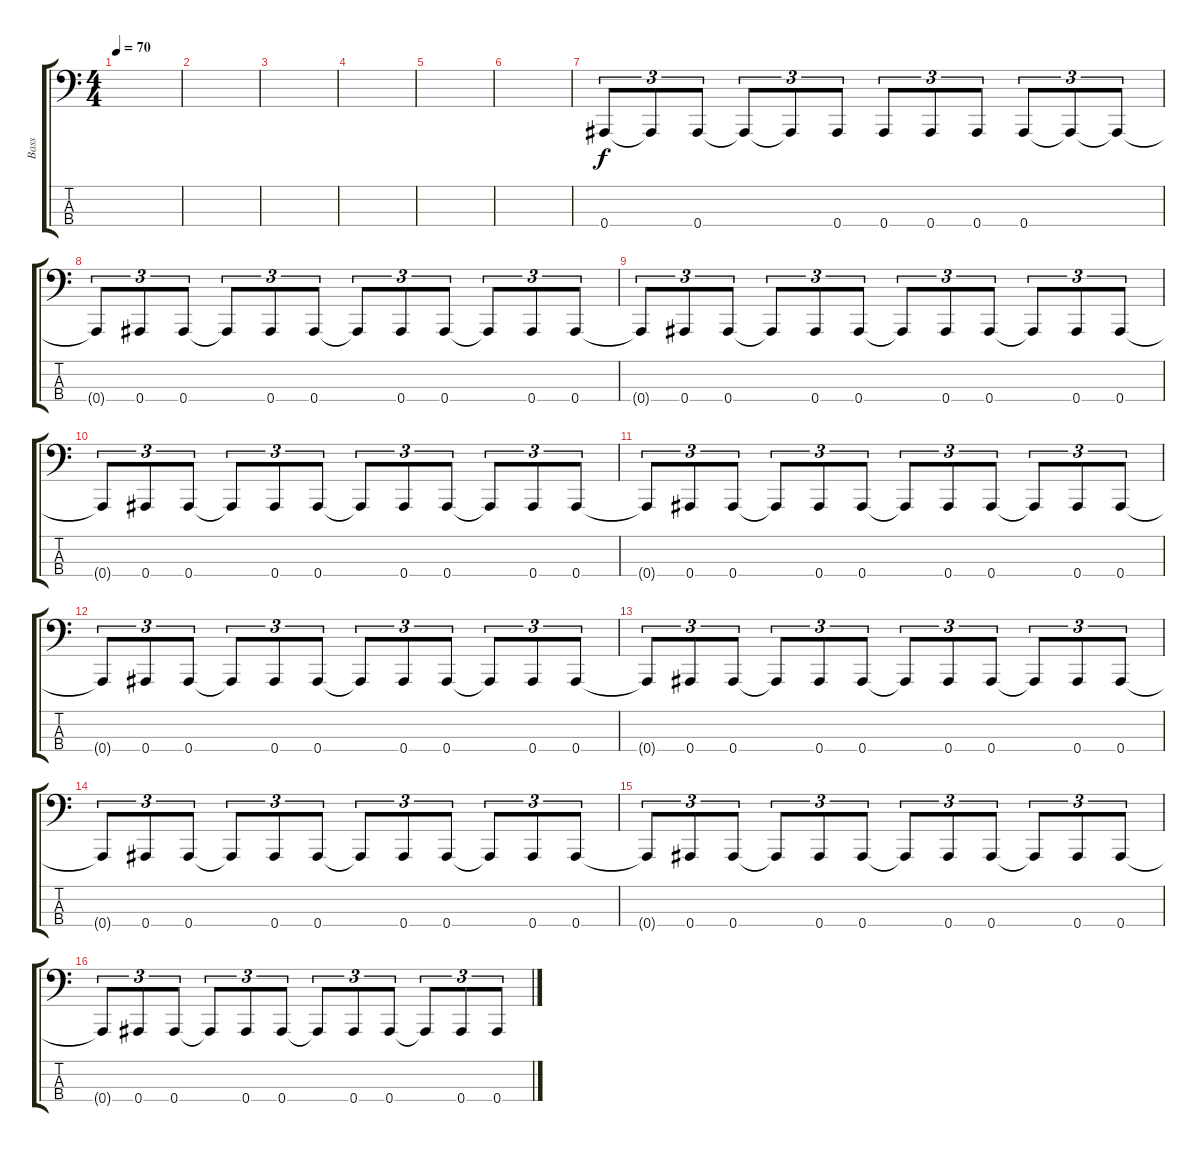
\track ("Bass" "Bass") {instrument electricbassfinger}
\staff {score tabs}
\tuning (Eb2 Bb1 F1 Bb0) {hide}
\ts (4 4)
\tempo 70
\clef f4
\ks c
|
|
|
|
|
|
0.4.8{tu (3 2)} 0.4{t}.8{tu (3 2)} 0.4.8{tu (3 2)} 0.4{t}.8{tu (3 2)} 0.4{t}.8{tu (3 2)} 0.4.8{tu (3 2)} 0.4.8{tu (3 2)} 0.4.8{tu (3 2)} 0.4.8{tu (3 2)} 0.4.8{tu (3 2)} 0.4{t}.8{tu (3 2)} 0.4{t}.8{tu (3 2)} |
0.4{t}.8{tu (3 2)} 0.4.8{tu (3 2)} 0.4.8{tu (3 2)} 0.4{t}.8{tu (3 2)} 0.4.8{tu (3 2)} 0.4.8{tu (3 2)} 0.4{t}.8{tu (3 2)} 0.4.8{tu (3 2)} 0.4.8{tu (3 2)} 0.4{t}.8{tu (3 2)} 0.4.8{tu (3 2)} 0.4.8{tu (3 2)} |
0.4{t}.8{tu (3 2)} 0.4.8{tu (3 2)} 0.4.8{tu (3 2)} 0.4{t}.8{tu (3 2)} 0.4.8{tu (3 2)} 0.4.8{tu (3 2)} 0.4{t}.8{tu (3 2)} 0.4.8{tu (3 2)} 0.4.8{tu (3 2)} 0.4{t}.8{tu (3 2)} 0.4.8{tu (3 2)} 0.4.8{tu (3 2)} |
0.4{t}.8{tu (3 2)} 0.4.8{tu (3 2)} 0.4.8{tu (3 2)} 0.4{t}.8{tu (3 2)} 0.4.8{tu (3 2)} 0.4.8{tu (3 2)} 0.4{t}.8{tu (3 2)} 0.4.8{tu (3 2)} 0.4.8{tu (3 2)} 0.4{t}.8{tu (3 2)} 0.4.8{tu (3 2)} 0.4.8{tu (3 2)} |
0.4{t}.8{tu (3 2)} 0.4.8{tu (3 2)} 0.4.8{tu (3 2)} 0.4{t}.8{tu (3 2)} 0.4.8{tu (3 2)} 0.4.8{tu (3 2)} 0.4{t}.8{tu (3 2)} 0.4.8{tu (3 2)} 0.4.8{tu (3 2)} 0.4{t}.8{tu (3 2)} 0.4.8{tu (3 2)} 0.4.8{tu (3 2)} |
0.4{t}.8{tu (3 2)} 0.4.8{tu (3 2)} 0.4.8{tu (3 2)} 0.4{t}.8{tu (3 2)} 0.4.8{tu (3 2)} 0.4.8{tu (3 2)} 0.4{t}.8{tu (3 2)} 0.4.8{tu (3 2)} 0.4.8{tu (3 2)} 0.4{t}.8{tu (3 2)} 0.4.8{tu (3 2)} 0.4.8{tu (3 2)} |
0.4{t}.8{tu (3 2)} 0.4.8{tu (3 2)} 0.4.8{tu (3 2)} 0.4{t}.8{tu (3 2)} 0.4.8{tu (3 2)} 0.4.8{tu (3 2)} 0.4{t}.8{tu (3 2)} 0.4.8{tu (3 2)} 0.4.8{tu (3 2)} 0.4{t}.8{tu (3 2)} 0.4.8{tu (3 2)} 0.4.8{tu (3 2)} |
0.4{t}.8{tu (3 2)} 0.4.8{tu (3 2)} 0.4.8{tu (3 2)} 0.4{t}.8{tu (3 2)} 0.4.8{tu (3 2)} 0.4.8{tu (3 2)} 0.4{t}.8{tu (3 2)} 0.4.8{tu (3 2)} 0.4.8{tu (3 2)} 0.4{t}.8{tu (3 2)} 0.4.8{tu (3 2)} 0.4.8{tu (3 2)} |
0.4{t}.8{tu (3 2)} 0.4.8{tu (3 2)} 0.4.8{tu (3 2)} 0.4{t}.8{tu (3 2)} 0.4.8{tu (3 2)} 0.4.8{tu (3 2)} 0.4{t}.8{tu (3 2)} 0.4.8{tu (3 2)} 0.4.8{tu (3 2)} 0.4{t}.8{tu (3 2)} 0.4.8{tu (3 2)} 0.4.8{tu (3 2)} |
0.4{t}.8{tu (3 2)} 0.4.8{tu (3 2)} 0.4.8{tu (3 2)} 0.4{t}.8{tu (3 2)} 0.4.8{tu (3 2)} 0.4.8{tu (3 2)} 0.4{t}.8{tu (3 2)} 0.4.8{tu (3 2)} 0.4.8{tu (3 2)} 0.4{t}.8{tu (3 2)} 0.4.8{tu (3 2)} 0.4.8{tu (3 2)}
